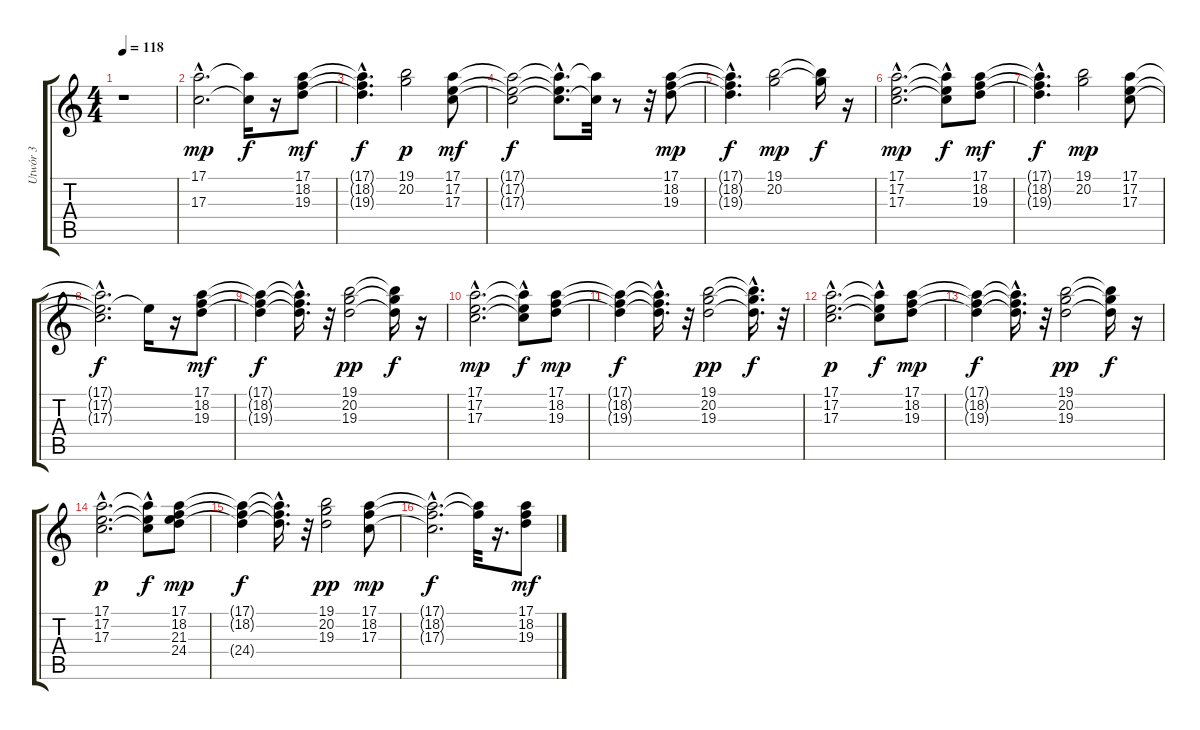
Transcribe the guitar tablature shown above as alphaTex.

\track ("Utwór 3" "Utwór 3") {instrument rockorgan}
\staff {score tabs}
\tuning (E4 B3 G3 D3 A2 E2) {hide}
\ts (4 4)
\tempo 118
\clef g2
\ks c
r.1{dy mp instrument rockorgan} |
(17.1{hac} 17.3{hac}).2{d} (17.1{t} 17.3{t}).16{dy f} r.16 (17.1 18.2 19.3).8{dy mf} |
(17.1{hac t} 18.2{hac t} 19.3{hac t}).4{d dy f} (19.1 20.2).2{dy p} (17.1 17.2 17.3).8{dy mf} |
(17.1{t} 17.2{t} 17.3{t}).2{dy f} (17.1{hac t} 17.2{hac t} 17.3{hac t}).8{d} (17.1{t} 17.3{t}).32 r.8 r.32 (17.1 18.2 19.3).8{dy mp} |
(17.1{t} 18.2{t} 19.3{hac t}).4{d dy f} (19.1 20.2).2{dy mp} (19.1{t} 20.2{t}).16{dy f} r.16 |
(17.1{hac} 17.2{hac} 17.3{hac}).2{d dy mp} (17.1{t} 17.2{hac t} 17.3{hac t}).8{dy f} (17.1 18.2 19.3).8{dy mf} |
(17.1{t} 18.2{t} 19.3{hac t}).4{d dy f} (19.1 20.2).2{dy mp} (17.1 17.2 17.3).8 |
(17.1{hac t} 17.2{hac t} 17.3{hac t}).2{d dy f} 17.2{t}.16 r.16 (17.1 18.2 19.3).8{dy mf} |
(17.1{t} 18.2{t} 19.3{t}).4{dy f} (17.1{hac t} 18.2{hac t} 19.3{hac t}).16{d} r.32 (19.1 20.2 19.3).2{dy pp} (19.1{t} 20.2{t} 19.3{t}).16{dy f} r.16 |
(17.1{hac} 17.2{hac} 17.3{hac}).2{d dy mp} (17.1{hac t} 17.2{t} 17.3{hac t}).8{dy f} (17.1 18.2 19.3).8{dy mp} |
(17.1{t} 18.2{t} 19.3{t}).4{dy f} (17.1{hac t} 18.2{hac t} 19.3{hac t}).16{d} r.32 (19.1 20.2 19.3).2{dy pp} (19.1{t} 20.2{t} 19.3{hac t}).16{d dy f} r.32 |
(17.1{hac} 17.2{hac} 17.3{hac}).2{d dy p} (17.1{t} 17.2{hac t} 17.3{hac t}).8{dy f} (17.1 18.2 19.3).8{dy mp} |
(17.1{t} 18.2{t} 19.3{t}).4{dy f} (17.1{t} 18.2{hac t} 19.3{hac t}).16{d} r.32 (19.1 20.2 19.3).2{dy pp} (19.1{t} 20.2{t} 19.3{t}).16{dy f} r.16 |
(17.1{hac} 17.2{hac} 17.3{hac}).2{d dy p} (17.1{hac t} 17.2{t} 17.3{hac t}).8{dy f} (17.1 18.2 21.3 24.4).8{dy mp} |
(17.1{t} 18.2{t} 24.4{t}).4{dy f} (17.1{t} 18.2{hac t} 24.4{t}).16{d} r.32 (19.1 20.2 19.3).2{dy pp} (17.1 18.2 17.3).8{dy mp} |
(17.1{hac t} 18.2{hac t} 17.3{hac t}).2{d dy f} (17.1{t} 18.2{t}).32 r.16{d} (17.1 18.2 19.3).8{dy mf}
